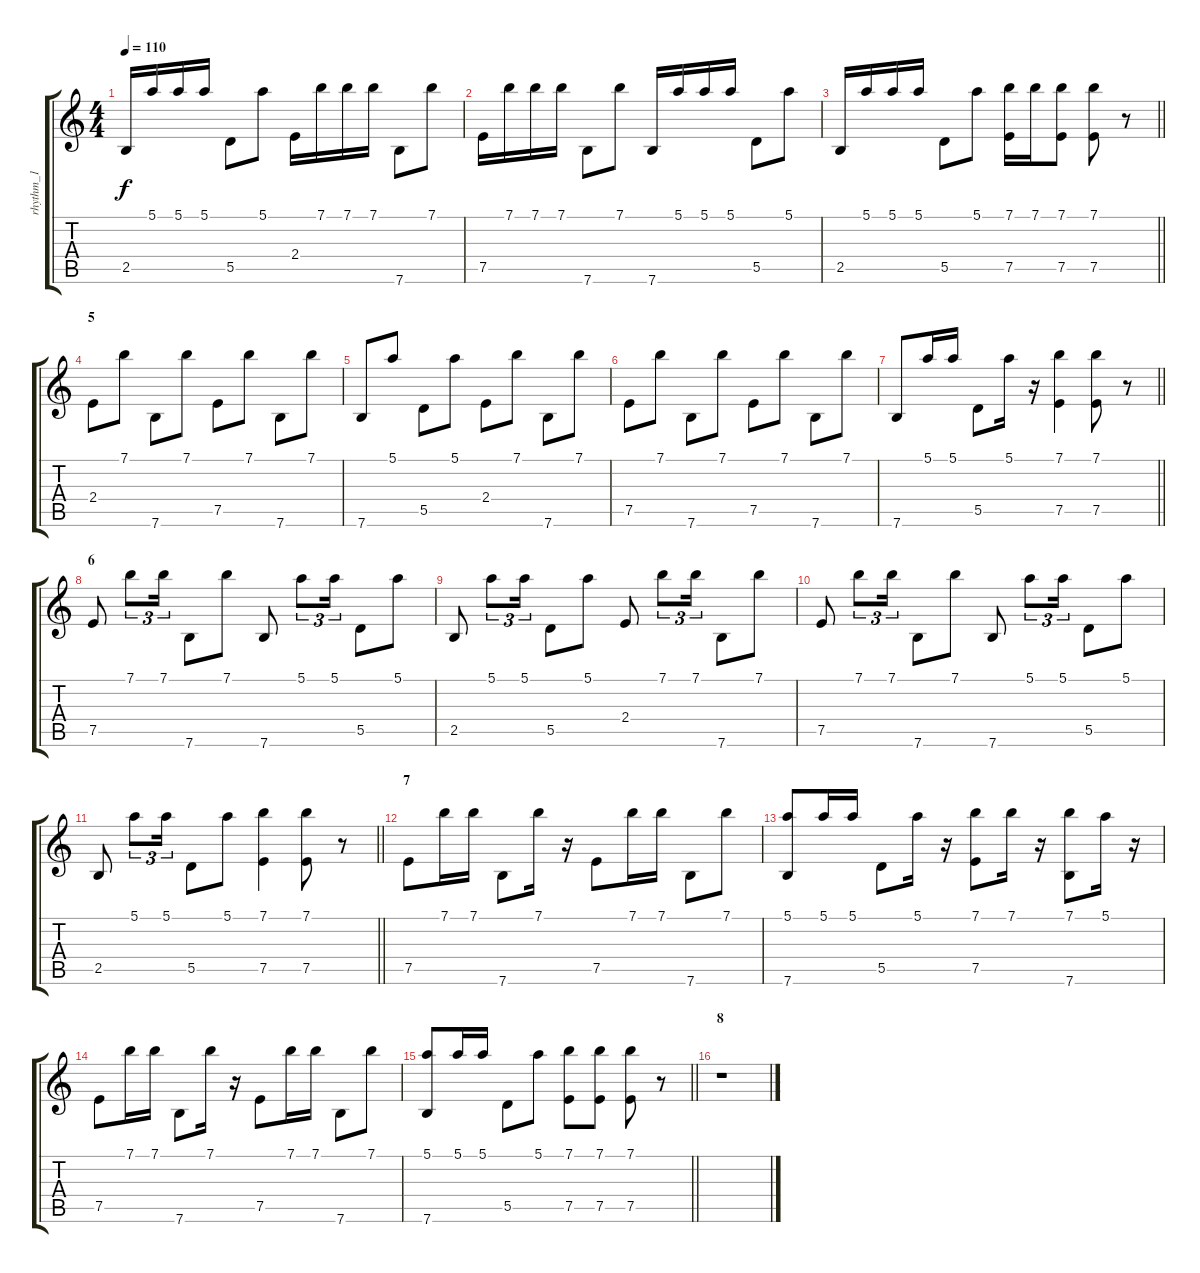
\track ("rhythm_1" "rhythm_1") {instrument acousticguitarnylon}
\staff {score tabs}
\tuning (E4 B3 G3 D3 A2 E2) {hide}
\ts (4 4)
\tempo 110
\clef g2
\ks c
2.5.16{dy f} 5.1.16 5.1.16 5.1.16 5.5.8 5.1.8 2.4.16 7.1.16 7.1.16 7.1.16 7.6.8 7.1.8 |
7.5.16 7.1.16 7.1.16 7.1.16 7.6.8 7.1.8 7.6.16 5.1.16 5.1.16 5.1.16 5.5.8 5.1.8 |
\barLineRight lightlight
2.5.16 5.1.16 5.1.16 5.1.16 5.5.8 5.1.8 (7.1 7.5).16 7.1.16 (7.1 7.5).8 (7.1 7.5).8 r.8 |
\section ("" "5")
2.4.8 7.1.8 7.6.8 7.1.8 7.5.8 7.1.8 7.6.8 7.1.8 |
7.6.8 5.1.8 5.5.8 5.1.8 2.4.8 7.1.8 7.6.8 7.1.8 |
7.5.8 7.1.8 7.6.8 7.1.8 7.5.8 7.1.8 7.6.8 7.1.8 |
\barLineRight lightlight
7.6.8 5.1.16 5.1.16 5.5.8 5.1.16 r.16 (7.1 7.5).4 (7.1 7.5).8 r.8 |
\section ("" "6")
7.5.8 7.1.8{tu (3 2)} 7.1.16{tu (3 2)} 7.6.8 7.1.8 7.6.8 5.1.8{tu (3 2)} 5.1.16{tu (3 2)} 5.5.8 5.1.8 |
2.5.8 5.1.8{tu (3 2)} 5.1.16{tu (3 2)} 5.5.8 5.1.8 2.4.8 7.1.8{tu (3 2)} 7.1.16{tu (3 2)} 7.6.8 7.1.8 |
7.5.8 7.1.8{tu (3 2)} 7.1.16{tu (3 2)} 7.6.8 7.1.8 7.6.8 5.1.8{tu (3 2)} 5.1.16{tu (3 2)} 5.5.8 5.1.8 |
\barLineRight lightlight
2.5.8 5.1.8{tu (3 2)} 5.1.16{tu (3 2)} 5.5.8 5.1.8 (7.1 7.5).4 (7.1 7.5).8 r.8 |
\section ("" "7")
7.5.8 7.1.16 7.1.16 7.6.8 7.1.16 r.16 7.5.8 7.1.16 7.1.16 7.6.8 7.1.8 |
(5.1 7.6).8 5.1.16 5.1.16 5.5.8 5.1.16 r.16 (7.1 7.5).8 7.1.16 r.16 (7.1 7.6).8 5.1.16 r.16 |
7.5.8 7.1.16 7.1.16 7.6.8 7.1.16 r.16 7.5.8 7.1.16 7.1.16 7.6.8 7.1.8 |
\barLineRight lightlight
(5.1 7.6).8 5.1.16 5.1.16 5.5.8 5.1.8 (7.1 7.5).8 (7.1 7.5).8 (7.1 7.5).8 r.8 |
\section ("" "8")
r.1
